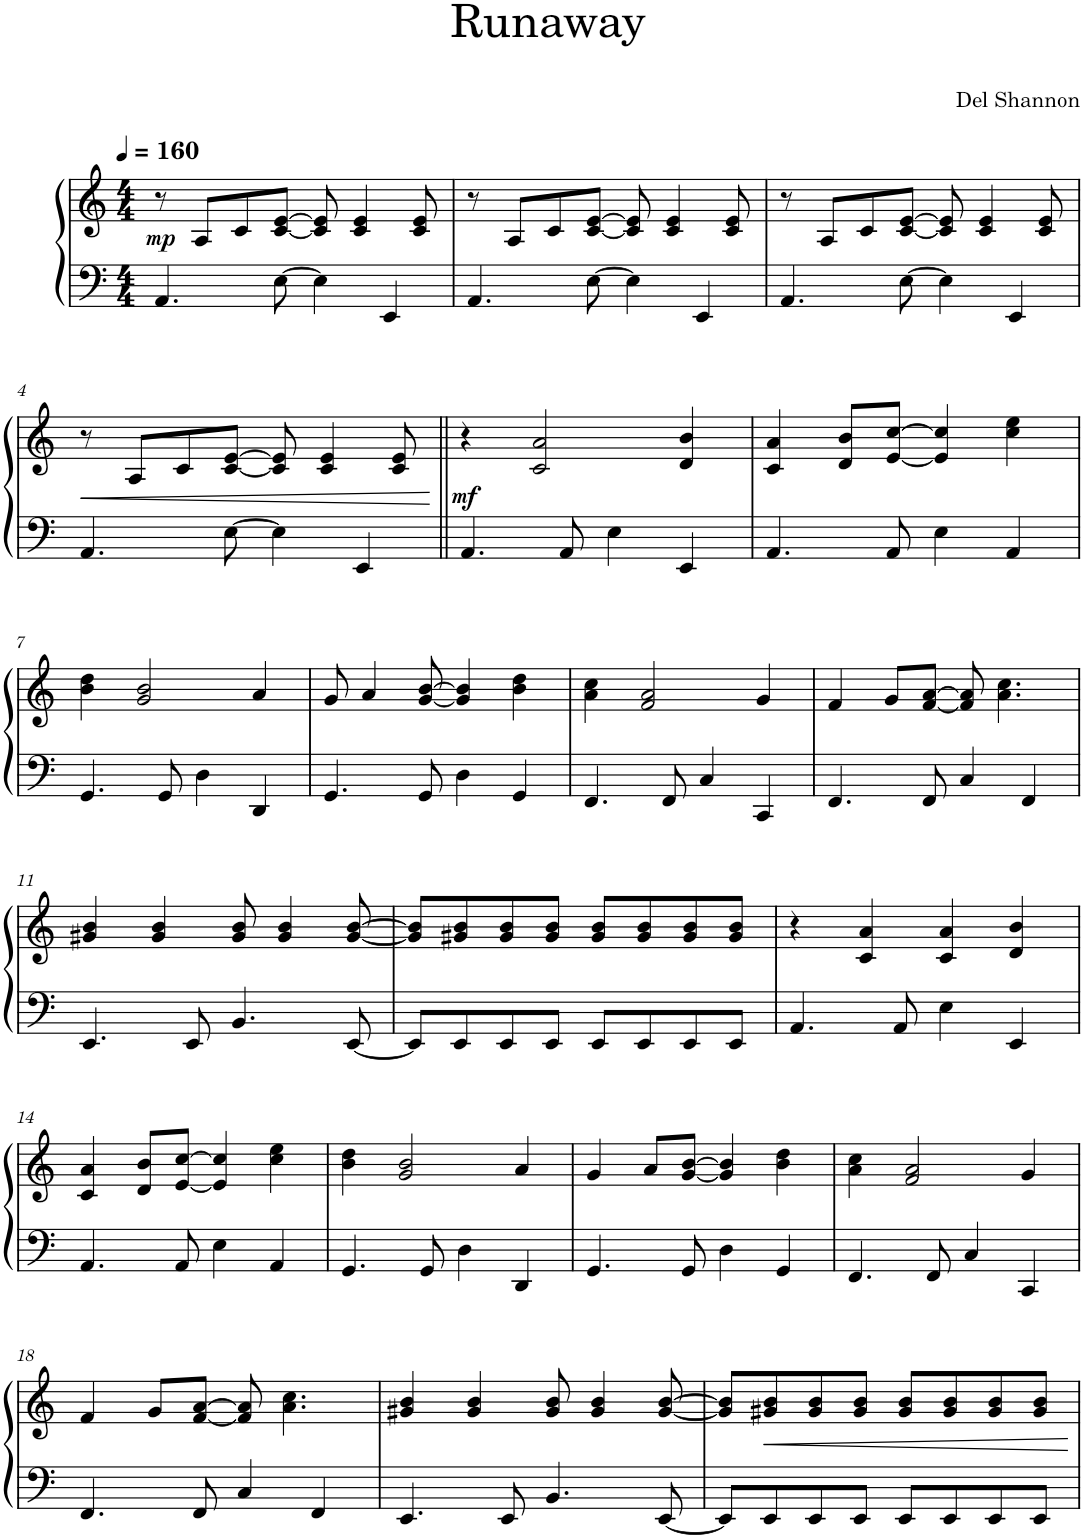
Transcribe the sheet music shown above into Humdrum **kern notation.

**kern	**kern	**dynam
*part1	*part1	*part1
*staff2	*staff1	*staff1/2
*I"Piano	*	*
*I'Pno.	*	*
*clefF4	*clefG2	*
*k[]	*k[]	*
*M4/4	*M4/4	*
*MM160	*MM160	*
=1	=1	=1
!	!	!LO:DY:b
4.AA/	8r	mp
.	8A/L	.
.	8c/	.
[8E\	[8c/ [8e/J	.
4E\]	8c/] 8e/]	.
.	4c/ 4e/	.
4EE/	.	.
.	8c/ 8e/	.
=2	=2	=2
4.AA/	8r	.
.	8A/L	.
.	8c/	.
[8E\	[8c/ [8e/J	.
4E\]	8c/] 8e/]	.
.	4c/ 4e/	.
4EE/	.	.
.	8c/ 8e/	.
=3	=3	=3
4.AA/	8r	.
.	8A/L	.
.	8c/	.
[8E\	[8c/ [8e/J	.
4E\]	8c/] 8e/]	.
.	4c/ 4e/	.
4EE/	.	.
.	8c/ 8e/	.
!!LO:LB:g=z
=4	=4	=4
!	!	!LO:HP:b
4.AA/	8r	<
.	8A/L	.
.	8c/	.
[8E\	[8c/ [8e/J	.
4E\]	8c/] 8e/]	.
.	4c/ 4e/	.
4EE/	.	.
.	8c/ 8e/	.
.	.	[
=5||	=5||	=5||
!	!	!LO:DY:b
4.AA/	4r	mf
.	2c/ 2a/	.
8AA/	.	.
4E\	.	.
4EE/	4d/ 4b/	.
=6	=6	=6
4.AA/	4c/ 4a/	.
.	8d/ 8b/L	.
8AA/	[8e/ [8cc/J	.
4E\	4e/] 4cc/]	.
4AA/	4cc\ 4ee\	.
!!LO:LB:g=z
=7	=7	=7
4.GG/	4b\ 4dd\	.
.	2g/ 2b/	.
8GG/	.	.
4D\	.	.
4DD/	4a/	.
=8	=8	=8
4.GG/	8g/	.
.	4a/	.
8GG/	[8g/ [8b/	.
4D\	4g/] 4b/]	.
4GG/	4b\ 4dd\	.
=9	=9	=9
4.FF/	4a\ 4cc\	.
.	2f/ 2a/	.
8FF/	.	.
4C/	.	.
4CC/	4g/	.
=10	=10	=10
4.FF/	4f/	.
.	8g/L	.
8FF/	[8f/ [8a/J	.
4C/	8f/] 8a/]	.
.	4.a\ 4.cc\	.
4FF/	.	.
!!LO:LB:g=z
=11	=11	=11
4.EE/	4g#X/ 4b/	.
.	4g#/ 4b/	.
8EE/	.	.
4.BB/	8g#/ 8b/	.
.	4g#/ 4b/	.
[8EE/	[8g#/ [8b/	.
=12	=12	=12
8EE/L]	8g#/] 8b/]L	.
8EE/	8g#X/ 8b/	.
8EE/	8g#/ 8b/	.
8EE/J	8g#/ 8b/J	.
8EE/L	8g#/ 8b/L	.
8EE/	8g#/ 8b/	.
8EE/	8g#/ 8b/	.
8EE/J	8g#/ 8b/J	.
=13	=13	=13
4.AA/	4r	.
.	4c/ 4a/	.
8AA/	.	.
4E\	4c/ 4a/	.
4EE/	4d/ 4b/	.
!!LO:LB:g=z
=14	=14	=14
4.AA/	4c/ 4a/	.
.	8d/ 8b/L	.
8AA/	[8e/ [8cc/J	.
4E\	4e/] 4cc/]	.
4AA/	4cc\ 4ee\	.
=15	=15	=15
4.GG/	4b\ 4dd\	.
.	2g/ 2b/	.
8GG/	.	.
4D\	.	.
4DD/	4a/	.
=16	=16	=16
4.GG/	4g/	.
.	8a/L	.
8GG/	[8g/ [8b/J	.
4D\	4g/] 4b/]	.
4GG/	4b\ 4dd\	.
=17	=17	=17
4.FF/	4a\ 4cc\	.
.	2f/ 2a/	.
8FF/	.	.
4C/	.	.
4CC/	4g/	.
!!LO:LB:g=z
=18	=18	=18
4.FF/	4f/	.
.	8g/L	.
8FF/	[8f/ [8a/J	.
4C/	8f/] 8a/]	.
.	4.a\ 4.cc\	.
4FF/	.	.
=19	=19	=19
4.EE/	4g#X/ 4b/	.
.	4g#/ 4b/	.
8EE/	.	.
4.BB/	8g#/ 8b/	.
.	4g#/ 4b/	.
[8EE/	[8g#/ [8b/	.
=20	=20	=20
8EE/L]	8g#/] 8b/]L	.
!	!	!LO:HP:b
8EE/	8g#X/ 8b/	<
8EE/	8g#/ 8b/	.
8EE/J	8g#/ 8b/J	.
8EE/L	8g#/ 8b/L	.
8EE/	8g#/ 8b/	.
8EE/	8g#/ 8b/	.
8EE/J	8g#/ 8b/J	.
.	.	[
=	=	=
*-	*-	*-
